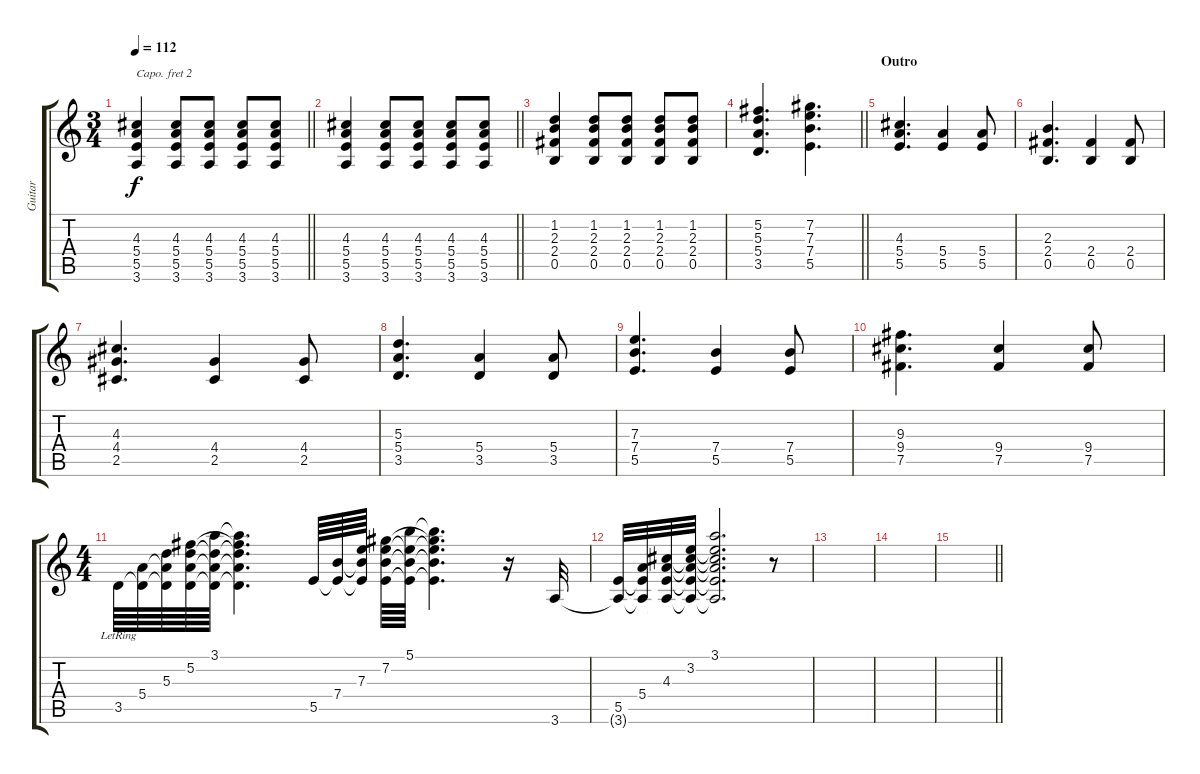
\track ("Guitar" "Guitar") {instrument electricguitarclean}
\staff {score tabs}
\capo 2
\tuning (E4 B3 G3 D3 A2 E2) {hide}
\ts (3 4)
\tempo 112
\clef g2
\barLineRight lightlight
\ks c
(4.3 5.4 5.5 3.6).4{dy f} (4.3 5.4 5.5 3.6).8 (4.3 5.4 5.5 3.6).8 (4.3 5.4 5.5 3.6).8 (4.3 5.4 5.5 3.6).8 |
\barLineRight lightlight
(4.3 5.4 5.5 3.6).4 (4.3 5.4 5.5 3.6).8 (4.3 5.4 5.5 3.6).8 (4.3 5.4 5.5 3.6).8 (4.3 5.4 5.5 3.6).8 |
(1.2 2.3 2.4 0.5).4 (1.2 2.3 2.4 0.5).8 (1.2 2.3 2.4 0.5).8 (1.2 2.3 2.4 0.5).8 (1.2 2.3 2.4 0.5).8 |
\barLineRight lightlight
(5.2 5.3 5.4 3.5).4{d} (7.2 7.3 7.4 5.5).4{d} |
\section ("" "Outro")
(4.3 5.4 5.5).4{d} (5.4 5.5).4 (5.4 5.5).8 |
(2.3 2.4 0.5).4{d} (2.4 0.5).4 (2.4 0.5).8 |
(4.3 4.4 2.5).4{d} (4.4 2.5).4 (4.4 2.5).8 |
(5.3 5.4 3.5).4{d} (5.4 3.5).4 (5.4 3.5).8 |
(7.3 7.4 5.5).4{d} (7.4 5.5).4 (7.4 5.5).8 |
(9.3 9.4 7.5).4{d} (9.4 7.5).4 (9.4 7.5).8 |
\ts (4 4)
3.5{lr}.64 (5.4 3.5{t}).64 (5.3 5.4{t} 3.5{t}).64 (5.2 5.3{t} 5.4{t} 3.5{t}).64 (3.1 5.3{t} 5.4{t} 3.5{t}).64 (3.1{t} 5.2{t} 5.3{t} 5.4{t} 3.5{t}).4{d} 5.5.64 (7.4 5.5{t}).64 (7.3 7.4{t} 5.5{t}).64 (7.2 7.3{t} 7.4{t} 5.5{t}).64 (5.1 7.3{t} 7.4{t} 5.5{t}).64 (5.1{t} 7.2{t} 7.3{t} 7.4{t} 5.5{t}).4{d} r.16 3.6.32 |
(5.5 3.6{t}).32 (5.4 5.5{t} 3.6{t}).32 (4.3 5.4{t} 5.5{t} 3.6{t}).32 (3.2 4.3{t} 5.4{t} 5.5{t} 3.6{t}).32 (3.1 3.2{t} 4.3{t} 5.4{t} 5.5{t} 3.6{t}).2{d} r.8 |
|
|
\barLineRight lightlight
